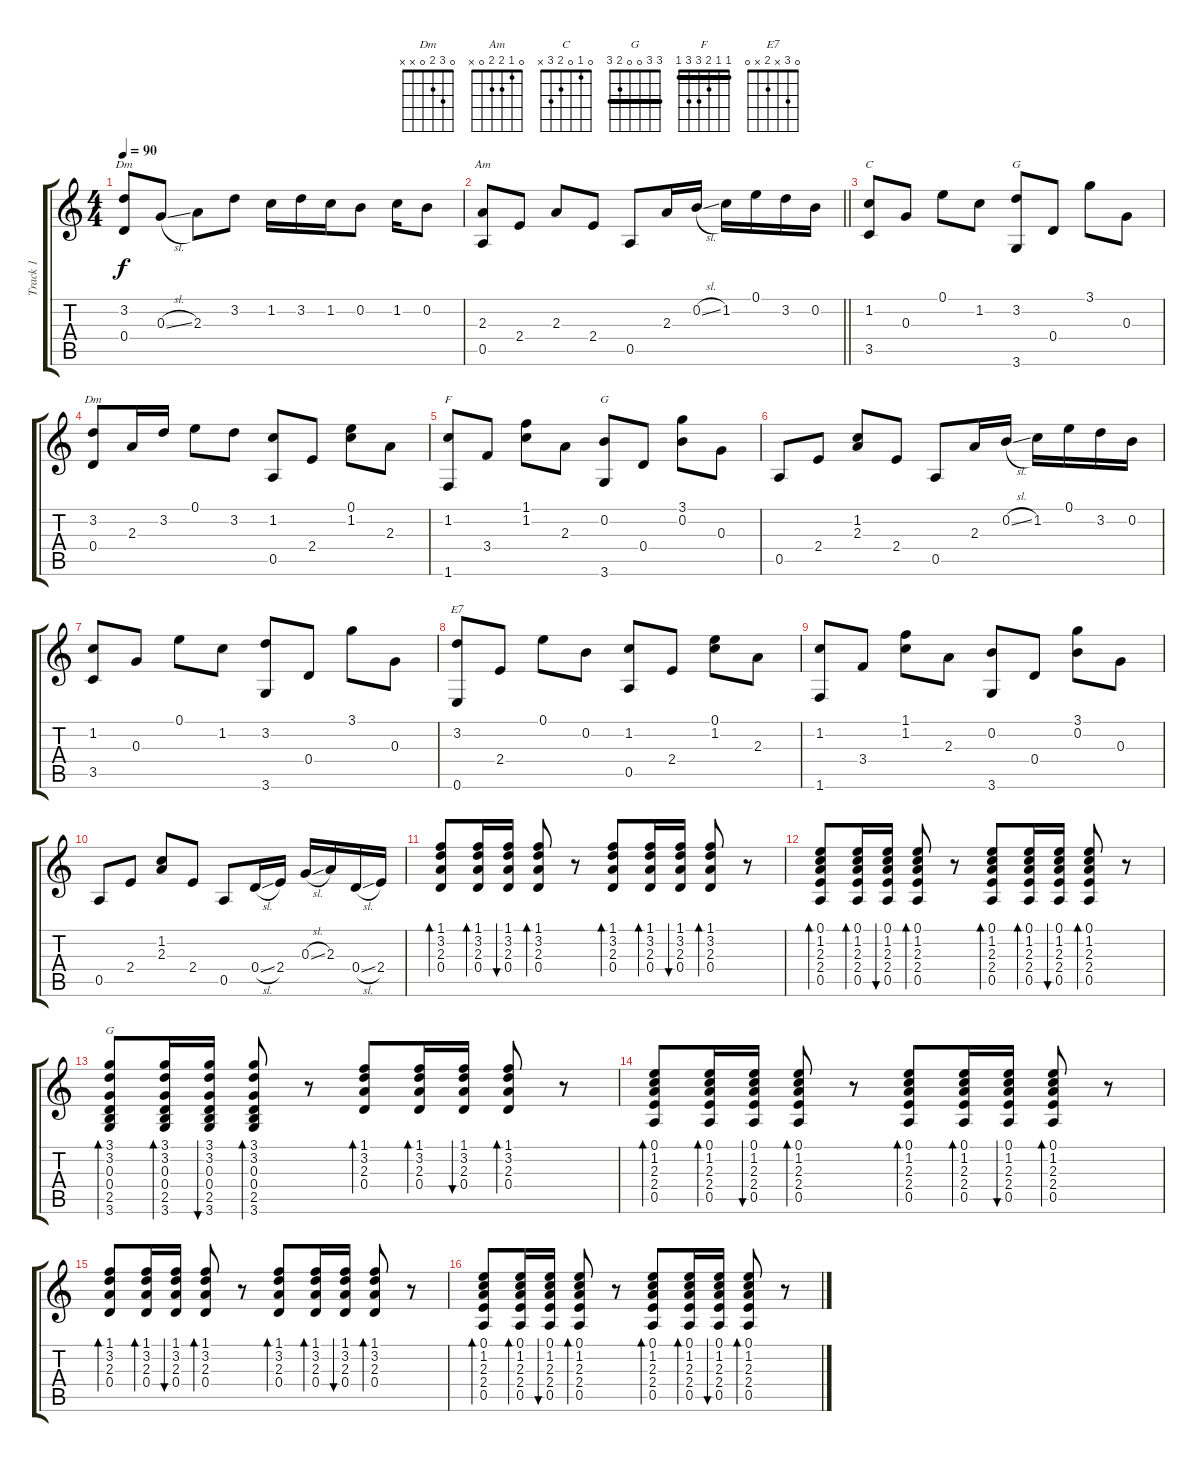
\track ("Track 1" "Track 1") {instrument acousticguitarsteel}
\staff {score tabs}
\tuning (E4 B3 G3 D3 A2 E2) {hide}
\chord ("Dm" 1 3 2 0 x x)
\chord ("Am" 0 1 2 2 0 x)
\chord ("C" 0 1 0 2 3 x)
\chord ("G" 3 3 0 0 x 3) {barre 3}
\chord ("Dm" 0 3 2 0 x x)
\chord ("F" 1 1 2 3 3 1) {barre 1}
\chord ("G" 3 0 0 0 x 3)
\chord ("E7" 0 3 x 2 x 0)
\chord ("G" 3 3 0 0 2 3) {barre 3}
\ts (4 4)
\tempo 90
\clef g2
\ks c
(3.2 0.4).8{ch "Dm" dy f} 0.3{sl}.8 2.3.8 3.2.8 1.2.16 3.2.16 1.2.16 0.2.8 1.2.16 0.2.8 |
\barLineRight lightlight
(2.3 0.5).8{ch "Am"} 2.4.8 2.3.8 2.4.8 0.5.8 2.3.16 0.2{sl}.16 1.2.16 0.1.16 3.2.16 0.2.16 |
(1.2 3.5).8{ch "C"} 0.3.8 0.1.8 1.2.8 (3.2 3.6).8{ch "G"} 0.4.8 3.1.8 0.3.8 |
(3.2 0.4).8{ch "Dm"} 2.3.16 3.2.16 0.1.8 3.2.8 (1.2 0.5).8 2.4.8 (0.1 1.2).8 2.3.8 |
(1.2 1.6).8{ch "F"} 3.4.8 (1.1 1.2).8 2.3.8 (0.2 3.6).8{ch "G"} 0.4.8 (3.1 0.2).8 0.3.8 |
0.5.8 2.4.8 (1.2 2.3).8 2.4.8 0.5.8 2.3.16 0.2{sl}.16 1.2.16 0.1.16 3.2.16 0.2.16 |
(1.2 3.5).8 0.3.8 0.1.8 1.2.8 (3.2 3.6).8 0.4.8 3.1.8 0.3.8 |
(3.2 0.6).8{ch "E7"} 2.4.8 0.1.8 0.2.8 (1.2 0.5).8 2.4.8 (0.1 1.2).8 2.3.8 |
(1.2 1.6).8 3.4.8 (1.1 1.2).8 2.3.8 (0.2 3.6).8 0.4.8 (3.1 0.2).8 0.3.8 |
0.5.8 2.4.8 (1.2 2.3).8 2.4.8 0.5.8 0.4{sl}.16 2.4.16 0.3{sl}.16 2.3.16 0.4{sl}.16 2.4.16 |
(1.1 3.2 2.3 0.4).8{bd 60} (1.1 3.2 2.3 0.4).16{bd 60} (1.1 3.2 2.3 0.4).16{bu 60} (1.1 3.2 2.3 0.4).8{bd 60} r.8 (1.1 3.2 2.3 0.4).8{bd 60} (1.1 3.2 2.3 0.4).16{bd 60} (1.1 3.2 2.3 0.4).16{bu 60} (1.1 3.2 2.3 0.4).8{bd 60} r.8 |
(0.1 1.2 2.3 2.4 0.5).8{bd 60} (0.1 1.2 2.3 2.4 0.5).16{bd 60} (0.1 1.2 2.3 2.4 0.5).16{bu 60} (0.1 1.2 2.3 2.4 0.5).8{bd 60} r.8 (0.1 1.2 2.3 2.4 0.5).8{bd 60} (0.1 1.2 2.3 2.4 0.5).16{bd 60} (0.1 1.2 2.3 2.4 0.5).16{bu 60} (0.1 1.2 2.3 2.4 0.5).8{bd 60} r.8 |
(3.1 3.2 0.3 0.4 2.5 3.6).8{bd 60 ch "G"} (3.1 3.2 0.3 0.4 2.5 3.6).16{bd 60} (3.1 3.2 0.3 0.4 2.5 3.6).16{bu 60} (3.1 3.2 0.3 0.4 2.5 3.6).8{bd 60} r.8 (1.1 3.2 2.3 0.4).8{bd 60} (1.1 3.2 2.3 0.4).16{bd 60} (1.1 3.2 2.3 0.4).16{bu 60} (1.1 3.2 2.3 0.4).8{bd 60} r.8 |
(0.1 1.2 2.3 2.4 0.5).8{bd 60} (0.1 1.2 2.3 2.4 0.5).16{bd 60} (0.1 1.2 2.3 2.4 0.5).16{bu 60} (0.1 1.2 2.3 2.4 0.5).8{bd 60} r.8 (0.1 1.2 2.3 2.4 0.5).8{bd 60} (0.1 1.2 2.3 2.4 0.5).16{bd 60} (0.1 1.2 2.3 2.4 0.5).16{bu 60} (0.1 1.2 2.3 2.4 0.5).8{bd 60} r.8 |
(1.1 3.2 2.3 0.4).8{bd 60} (1.1 3.2 2.3 0.4).16{bd 60} (1.1 3.2 2.3 0.4).16{bu 60} (1.1 3.2 2.3 0.4).8{bd 60} r.8 (1.1 3.2 2.3 0.4).8{bd 60} (1.1 3.2 2.3 0.4).16{bd 60} (1.1 3.2 2.3 0.4).16{bu 60} (1.1 3.2 2.3 0.4).8{bd 60} r.8 |
(0.1 1.2 2.3 2.4 0.5).8{bd 60} (0.1 1.2 2.3 2.4 0.5).16{bd 60} (0.1 1.2 2.3 2.4 0.5).16{bu 60} (0.1 1.2 2.3 2.4 0.5).8{bd 60} r.8 (0.1 1.2 2.3 2.4 0.5).8{bd 60} (0.1 1.2 2.3 2.4 0.5).16{bd 60} (0.1 1.2 2.3 2.4 0.5).16{bu 60} (0.1 1.2 2.3 2.4 0.5).8{bd 60} r.8
